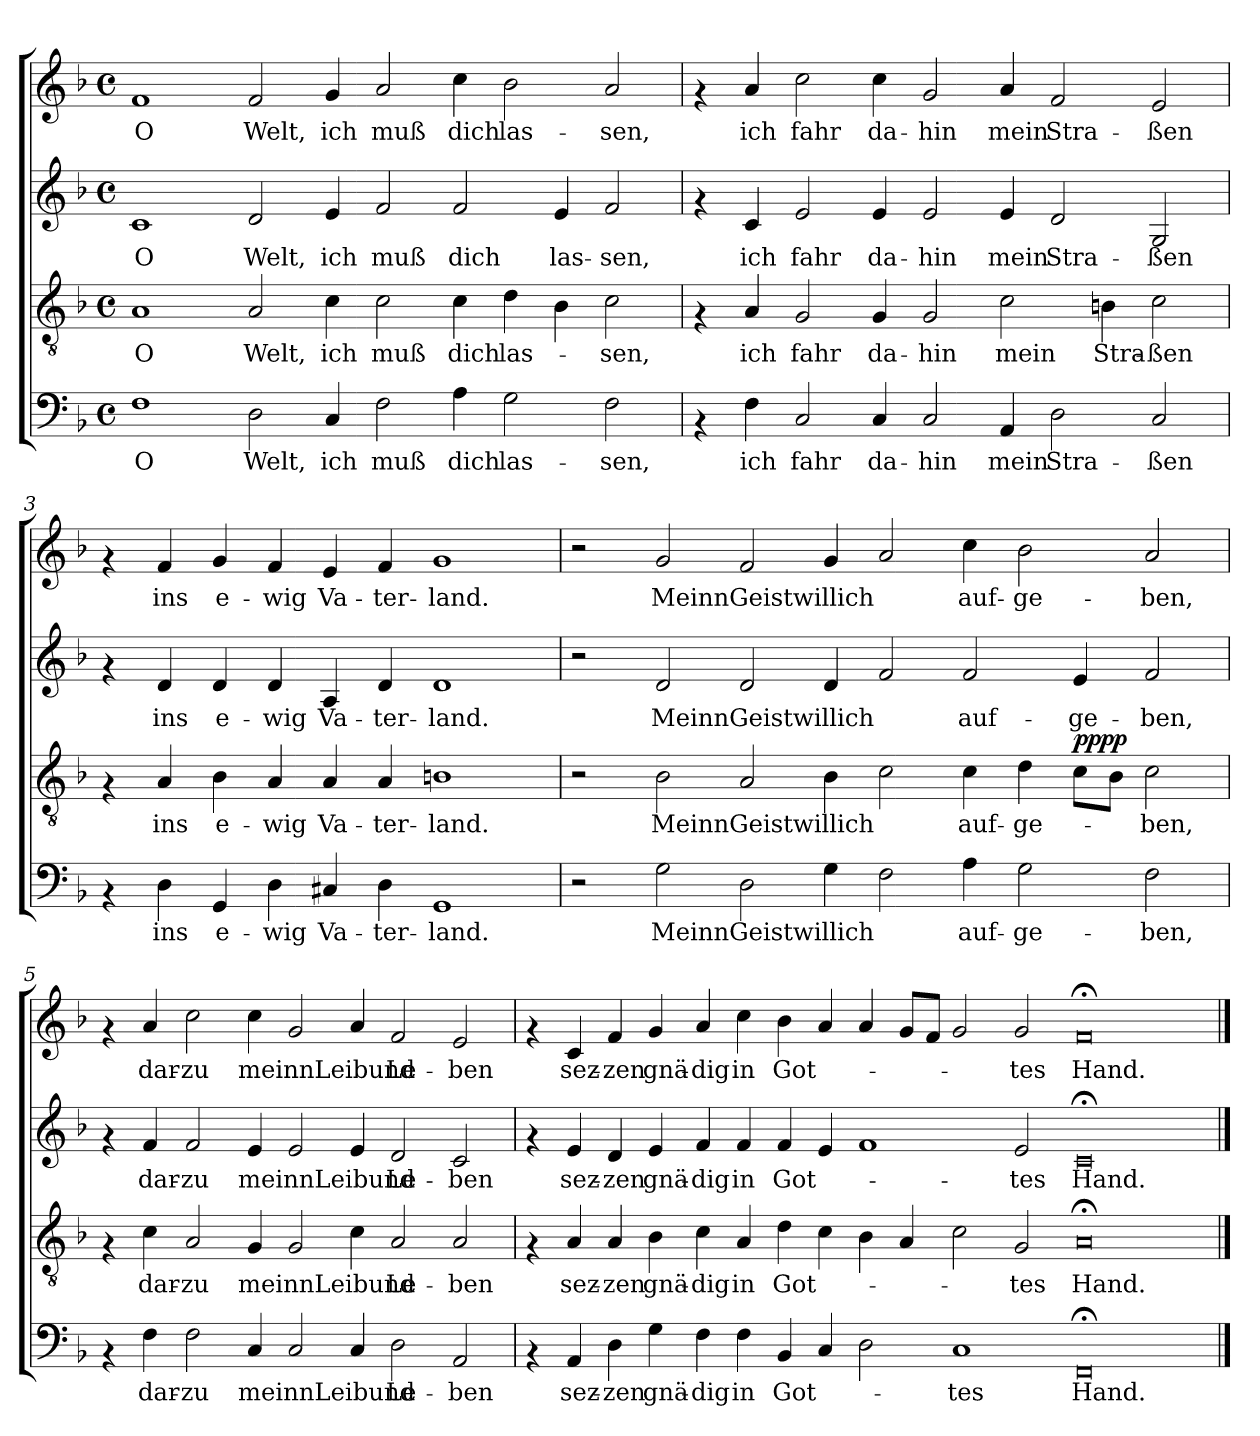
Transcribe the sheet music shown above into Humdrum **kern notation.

**kern	**text	**kern	**text	**dynam	**kern	**text	**kern	**text
*part4	*part4	*part3	*part3	*part3	*part2	*part2	*part1	*part1
*staff4	*staff4	*staff3	*staff3	*staff3	*staff2	*staff2	*staff1	*staff1
*clefF4	*	*clefGv2	*	*	*clefG2	*	*clefG2	*
*k[b-]	*	*k[b-]	*	*	*k[b-]	*	*k[b-]	*
*F:	*	*F:	*	*	*F:	*	*F:	*
*M4/4	*	*M4/4	*	*	*M4/4	*	*M4/4	*
*met(c)	*	*met(c)	*	*	*met(c)	*	*met(c)	*
=1	=1	=1	=1	=1	=1	=1	=1	=1
!	!LO:LY:b	!	!LO:LY:b	!	!	!LO:LY:b	!	!LO:LY:b
1F	O	1A	O	.	1c	O	1f	O
!	!LO:LY:b	!	!LO:LY:b	!	!	!LO:LY:b	!	!LO:LY:b
2D\	Welt,	2A/	Welt,	.	2d/	Welt,	2f/	Welt,
!	!LO:LY:b	!	!LO:LY:b	!	!	!LO:LY:b	!	!LO:LY:b
4C/	ich	4c\	ich	.	4e/	ich	4g/	ich
!	!LO:LY:b	!	!LO:LY:b	!	!	!LO:LY:b	!	!LO:LY:b
2F\	muß	2c\	muß	.	2f/	muß	2a/	muß
!	!LO:LY:b	!	!LO:LY:b	!	!	!LO:LY:b	!	!LO:LY:b
4A\	dich	4c\	dich	.	2f/	dich	4cc\	dich
!	!LO:LY:b	!	!LO:LY:b	!	!	!	!	!LO:LY:b
2G\	las-	4d\	las-	.	.	.	2b-\	las-
!	!	!	!	!	!	!LO:LY:b	!	!
.	.	4B-\	.	.	4e/	las-	.	.
!	!LO:LY:b	!	!LO:LY:b	!	!	!LO:LY:b	!	!LO:LY:b
2F\	-sen,	2c\	-sen,	.	2f/	-sen,	2a/	-sen,
=2	=2	=2	=2	=2	=2	=2	=2	=2
4rAA	.	4rF	.	.	4rf	.	4rf	.
!	!LO:LY:b	!	!LO:LY:b	!	!	!LO:LY:b	!	!LO:LY:b
4F\	ich	4A/	ich	.	4c/	ich	4a/	ich
!	!LO:LY:b	!	!LO:LY:b	!	!	!LO:LY:b	!	!LO:LY:b
2C/	fahr	2G/	fahr	.	2e/	fahr	2cc\	fahr
!	!LO:LY:b	!	!LO:LY:b	!	!	!LO:LY:b	!	!LO:LY:b
4C/	da-	4G/	da-	.	4e/	da-	4cc\	da-
!	!LO:LY:b	!	!LO:LY:b	!	!	!LO:LY:b	!	!LO:LY:b
2C/	-hin	2G/	-hin	.	2e/	-hin	2g/	-hin
!	!LO:LY:b	!	!LO:LY:b	!	!	!LO:LY:b	!	!LO:LY:b
4AA/	mein	2c\	mein	.	4e/	mein	4a/	mein
!	!LO:LY:b	!	!	!	!	!LO:LY:b	!	!LO:LY:b
2D\	Stra-	.	.	.	2d/	Stra-	2f/	Stra-
!	!	!	!LO:LY:b	!	!	!	!	!
.	.	4Bn\	Stra-	.	.	.	.	.
!	!LO:LY:b	!	!LO:LY:b	!	!	!LO:LY:b	!	!LO:LY:b
2C/	-ßen	2c\	-ßen	.	2G/	-ßen	2e/	-ßen
=3	=3	=3	=3	=3	=3	=3	=3	=3
4rAA	.	4rF	.	.	4rf	.	4rf	.
!	!LO:LY:b	!	!LO:LY:b	!	!	!LO:LY:b	!	!LO:LY:b
4D\	ins	4A/	ins	.	4d/	ins	4f/	ins
!	!LO:LY:b	!	!LO:LY:b	!	!	!LO:LY:b	!	!LO:LY:b
4GG/	e-	4B-i\	e-	.	4d/	e-	4g/	e-
!	!LO:LY:b	!	!LO:LY:b	!	!	!LO:LY:b	!	!LO:LY:b
4D\	-wig	4A/	-wig	.	4d/	-wig	4f/	-wig
!	!LO:LY:b	!	!LO:LY:b	!	!	!LO:LY:b	!	!LO:LY:b
4C#X/	Va-	4A/	Va-	.	4A/	Va-	4e/	Va-
!	!LO:LY:b	!	!LO:LY:b	!	!	!LO:LY:b	!	!LO:LY:b
4D\	-ter-	4A/	-ter-	.	4d/	-ter-	4f/	-ter-
!	!LO:LY:b	!	!LO:LY:b	!	!	!LO:LY:b	!	!LO:LY:b
1GG	-land.	1Bn	-land.	.	1d	-land.	1g	-land.
!!LO:LB:g=z
=4	=4	=4	=4	=4	=4	=4	=4	=4
2r	.	2r	.	.	2r	.	2r	.
!	!LO:LY:b	!	!LO:LY:b	!	!	!LO:LY:b	!	!LO:LY:b
2G\	MeinnGeistwillich	2B-i\	MeinnGeistwillich	.	2d/	MeinnGeistwillich	2g/	MeinnGeistwillich
2D\	.	2A/	.	.	2d/	.	2f/	.
4G\	.	4B-\	.	.	4d/	.	4g/	.
2F\	.	2c\	.	.	2f/	.	2a/	.
!	!LO:LY:b	!	!LO:LY:b	!	!	!LO:LY:b	!	!LO:LY:b
4A\	auf-	4c\	auf-	.	2f/	auf-	4cc\	auf-
!	!LO:LY:b	!	!LO:LY:b	!	!	!	!	!LO:LY:b
2G\	-ge-	4d\	-ge-	.	.	.	2b-\	-ge-
!	!	!	!	!LO:DY:b	!	!LO:LY:b	!	!
.	.	8c\L	.	pppp	4e/	-ge-	.	.
.	.	8B-\J	.	.	.	.	.	.
!	!LO:LY:b	!	!LO:LY:b	!	!	!LO:LY:b	!	!LO:LY:b
2F\	-ben,	2c\	-ben,	.	2f/	-ben,	2a/	-ben,
=5	=5	=5	=5	=5	=5	=5	=5	=5
4rAA	.	4rF	.	.	4rf	.	4rf	.
!	!LO:LY:b	!	!LO:LY:b	!	!	!LO:LY:b	!	!LO:LY:b
4F\	dar-	4c\	dar-	.	4f/	dar-	4a/	dar-
!	!LO:LY:b	!	!LO:LY:b	!	!	!LO:LY:b	!	!LO:LY:b
2F\	-zu	2A/	-zu	.	2f/	-zu	2cc\	-zu
!	!LO:LY:b	!	!LO:LY:b	!	!	!LO:LY:b	!	!LO:LY:b
4C/	meinnLeibund	4G/	meinnLeibund	.	4e/	meinnLeibund	4cc\	meinnLeibund
2C/	.	2G/	.	.	2e/	.	2g/	.
4C/	.	4c\	.	.	4e/	.	4a/	.
!	!LO:LY:b	!	!LO:LY:b	!	!	!LO:LY:b	!	!LO:LY:b
2D\	Le-	2A/	Le-	.	2d/	Le-	2f/	Le-
!	!LO:LY:b	!	!LO:LY:b	!	!	!LO:LY:b	!	!LO:LY:b
2AA/	-ben	2A/	-ben	.	2c/	-ben	2e/	-ben
=6	=6	=6	=6	=6	=6	=6	=6	=6
4rAA	.	4rF	.	.	4rf	.	4rf	.
!	!LO:LY:b	!	!LO:LY:b	!	!	!LO:LY:b	!	!LO:LY:b
4AA/	sez-	4A/	sez-	.	4e/	sez-	4c/	sez-
!	!LO:LY:b	!	!LO:LY:b	!	!	!LO:LY:b	!	!LO:LY:b
4D\	-zen	4A/	-zen	.	4d/	-zen	4f/	-zen
!	!LO:LY:b	!	!LO:LY:b	!	!	!LO:LY:b	!	!LO:LY:b
4G\	gnä-	4B-\	gnä-	.	4e/	gnä-	4g/	gnä-
!	!LO:LY:b	!	!LO:LY:b	!	!	!LO:LY:b	!	!LO:LY:b
4F\	-dig	4c\	-dig	.	4f/	-dig	4a/	-dig
!	!LO:LY:b	!	!LO:LY:b	!	!	!LO:LY:b	!	!LO:LY:b
4F\	in	4A/	in	.	4f/	in	4cc\	in
!	!LO:LY:b	!	!LO:LY:b	!	!	!LO:LY:b	!	!LO:LY:b
4BB-/	Got-	4d\	Got-	.	4f/	Got-	4b-\	Got-
4C/	.	4c\	.	.	4e/	.	4a/	.
2D\	.	4B-\	.	.	1f	.	4a/	.
.	.	4A/	.	.	.	.	8g/L	.
.	.	.	.	.	.	.	8f/J	.
!	!LO:LY:b	!	!	!	!	!	!	!
1C	-tes	2c\	.	.	.	.	2g/	.
!	!	!	!LO:LY:b	!	!	!LO:LY:b	!	!LO:LY:b
.	.	2G/	-tes	.	2e/	-tes	2g/	-tes
!	!LO:LY:b	!	!LO:LY:b	!	!	!LO:LY:b	!	!LO:LY:b
0FF;	Hand.	0A;	Hand.	.	0c;	Hand.	0f;	Hand.
==	==	==	==	==	==	==	==	==
*-	*-	*-	*-	*-	*-	*-	*-	*-
